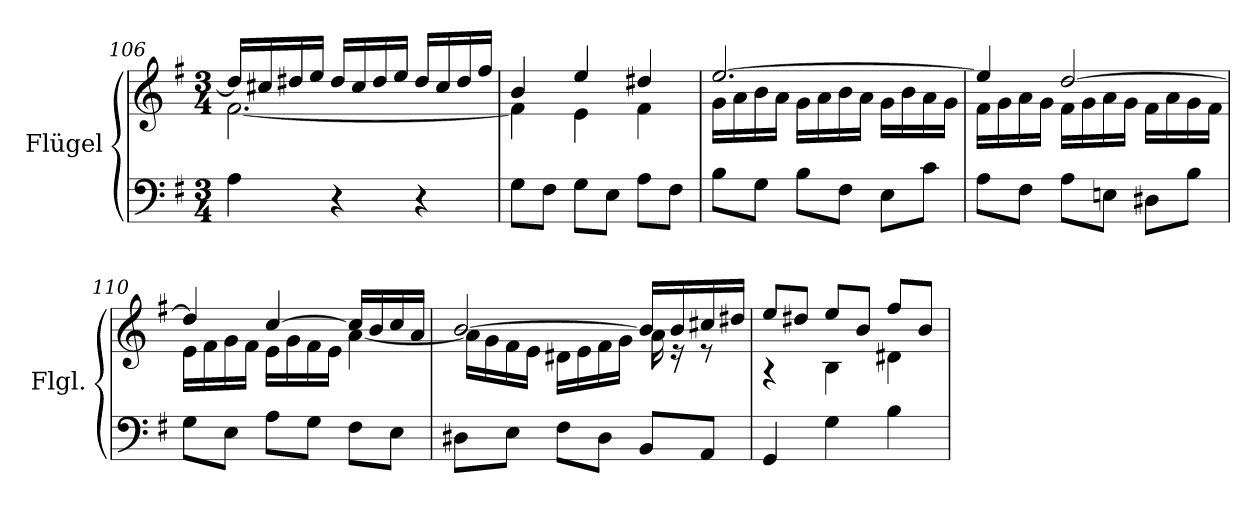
**kern	**kern
*part1	*part1
*staff2	*staff1
*I"Flügel	*
*I'Flgl.	*
*clefF4	*clefG2
*k[f#]	*k[f#]
*M3/4	*M3/4
=106	=106
*	*^
4A\	16dd#/LL]	[2.f#\
.	16cc#X/	.
.	16dd#X/	.
.	16ee/JJ	.
4r	16dd#/LL	.
.	16cc#/	.
.	16dd#/	.
.	16ee/JJ	.
4r	16dd#/LL	.
.	16cc#/	.
.	16dd#/	.
.	16ff#/JJ	.
=107	=107	=107
8G\L	4b/	4f#\]
8F#\J	.	.
8G\L	4ee/	4e\
8E\J	.	.
8A\L	4dd#X/	4f#\
8F#\J	.	.
!!LO:LB:g=z	!!
=108	=108	=108
8B\L	[2.ee/	16g\LL
.	.	16a\
8G\J	.	16b\
.	.	16a\JJ
8B\L	.	16g\LL
.	.	16a\
8F#\J	.	16b\
.	.	16a\JJ
8E\L	.	16g\LL
.	.	16b\
8c\J	.	16a\
.	.	16g\JJ
=109	=109	=109
8A\L	4ee/]	16f#\LL
.	.	16g\
8F#\J	.	16a\
.	.	16g\JJ
8A\L	[2dd/	16f#\LL
.	.	16g\
8Eni\J	.	16a\
.	.	16g\JJ
8D#X\L	.	16f#\LL
.	.	16a\
8B\J	.	16g\
.	.	16f#\JJ
=110	=110	=110
8G\L	4dd/]	16e\LL
.	.	16f#\
8E\J	.	16g\
.	.	16f#\JJ
8A\L	[4cc/	16e\LL
.	.	16g\
8G\J	.	16f#\
.	.	16e\JJ
8F#\L	16cc/LL]	[4a\
.	16b/	.
8E\J	16cc/	.
.	16a/JJ	.
!!LO:PB:g=z	!!
=111	=111	=111
8D#X\L	[2b/	16a\LL]
.	.	16g\
8E\J	.	16f#\
.	.	16e\JJ
8F#\L	.	16d#X\LL
.	.	16e\
8D#\J	.	16f#\
.	.	16g\JJ
8BB/L	16b/LL]	16a\
.	16b/	16r
8AA/J	16cc#X/	8r
.	16dd#X/JJ	.
=112	=112	=112
4GG/	8ee/L	4r
.	8dd#X/J	.
4G\	8ee/L	4B\
.	8b/J	.
4B\	8ff#/L	4d#X\
.	8b/J	.
*	*v	*v
=	=
*-	*-
